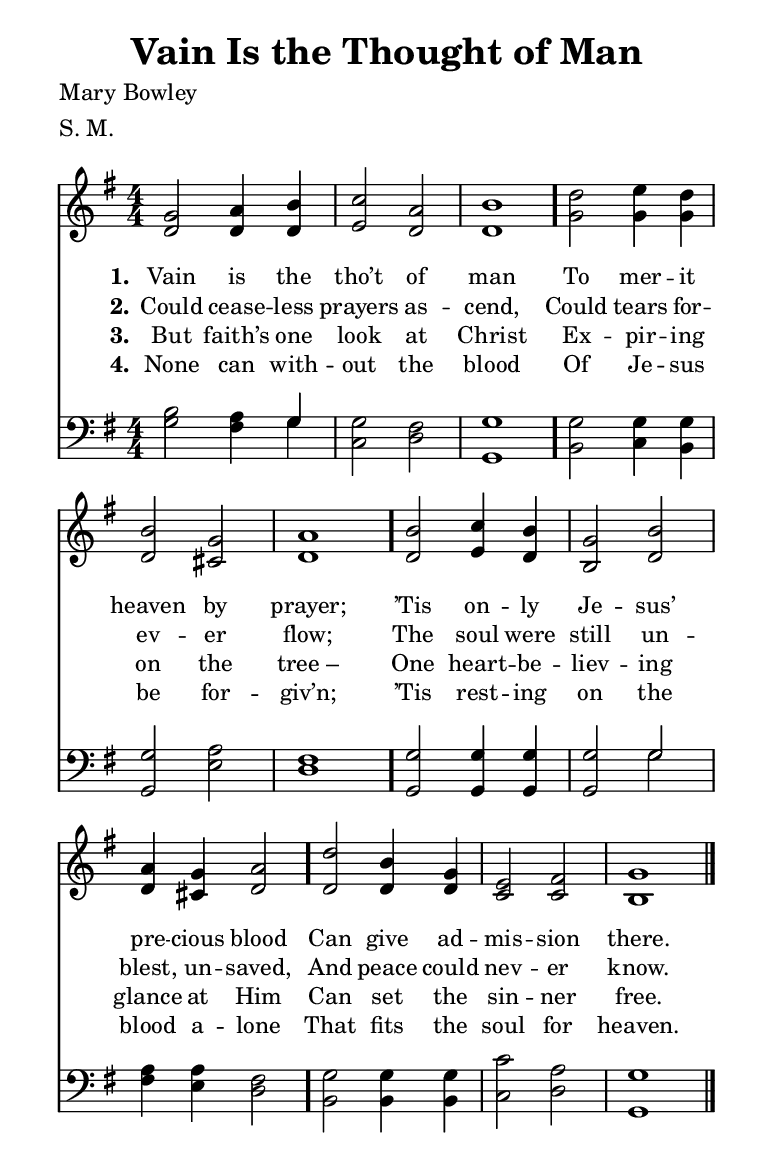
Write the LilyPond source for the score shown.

\include "common/global.ily"
\paper {
  \include "common/paper.ily"
  ragged-bottom = ##t
  ragged-last-bottom = ##t
  systems-per-page = ##f
}

\header{
  %gospel
  hymnnumber = "50"
  title = "Vain Is the Thought of Man"
  tunename = "Moreland"
  meter = "S. M."
  poet = "Mary Bowley"
  composer = ""
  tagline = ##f
}

% for fermata in MIDI
ta = { \tempo 4=110 }
tb = { \tempo 4=55  }

patternAA = { c2 c4 c4 | c2 c2 | c1 }
patternAB = { c2 c4 c4 | c2 c2 | c4 c4 c2 }

global = {
  \include "common/overrides.ily"
  \override Staff.TimeSignature.style = #'numbered
  \time 4/4
  \override Score.MetronomeMark.transparent = ##t % hide all fermata changes too
  \ta
  \key g \major
  \autoBeamOff
}

notesSoprano = {
\global
\relative c'' {

  \changePitch \patternAA { g a b | c a | b }
  \changePitch \patternAA { d e d | b g | a }
  \changePitch \patternAB { b c b | g b | a g a }
  \changePitch \patternAA { d b g | e fis | g }

  \bar "|."

}
}

notesAlto = {
\global
\relative e' {

  \changePitch \patternAA { d d d | e d | d }
  \changePitch \patternAA { g g g | d cis | d }
  \changePitch \patternAB { d e d | b d | d cis d }
  \changePitch \patternAA { d d d | c c | b }

}
}

notesTenor = {
\global
\relative a {

  \changePitch \patternAA { b a g | g fis | g }
  \changePitch \patternAA { g g g | g a | fis }
  \changePitch \patternAB { g g g | g g | a a fis }
  \changePitch \patternAA { g g g | c a | g }

}
}

notesBass = {
\global
\relative f {

  \changePitch \patternAA { g fis g | c, d | g, }
  \changePitch \patternAA { b c b | g e' | d }
  \changePitch \patternAB { g, g g | g g' | fis e d }
  \changePitch \patternAA { b b b | c d | g, }

}
}

wordsA = \lyricmode {
\set stanza = "1."

Vain is the tho’t of man \bar "."
To mer -- it heaven by prayer; \bar "."
’Tis on -- ly Je -- sus’ pre -- cious blood \bar "."
Can give ad -- mis -- sion there. \bar "."

}

wordsB = \lyricmode {
\set stanza = "2."

Could cease -- less prayers as -- cend,
Could tears for -- ev -- er flow;
The soul were still un -- blest, un -- saved,
And peace could nev -- er know.

}

wordsC = \lyricmode {
\set stanza = "3."

But faith’s one look at Christ
Ex -- pir -- ing on the tree_–
One heart -- be -- liev -- ing glance at Him
Can set the sin -- ner free.

}

wordsD = \lyricmode {
\set stanza = "4."

None can with -- out the blood
Of Je -- sus be for -- giv’n;
’Tis rest -- ing on the blood a -- lone
That fits the soul for heaven.

}

\score {
  \context ChoirStaff <<
    \context Staff = upper <<
      \set Staff.autoBeaming = ##f
      \set ChoirStaff.systemStartDelimiter = #'SystemStartBar
      \set ChoirStaff.printPartCombineTexts = ##f
      \partcombine #'(2 . 11) \notesSoprano \notesAlto
      \context NullVoice = sopranos { \voiceOne << \notesSoprano >> }
      \context Lyrics = one   \lyricsto sopranos \wordsA
      \context Lyrics = two   \lyricsto sopranos \wordsB
      \context Lyrics = three \lyricsto sopranos \wordsC
      \context Lyrics = four  \lyricsto sopranos \wordsD
    >>
    \context Staff = men <<
      \set Staff.autoBeaming = ##f
      \clef bass
      \set ChoirStaff.printPartCombineTexts = ##f
      \partcombine #'(2 . 11) \notesTenor \notesBass
    >>
  >>
  \layout {
    \include "common/layout.ily"
  }
  #(cond ((ly:get-option 'eog-midi-permitted) #{ \midi{
    \include "common/midi.ily"
  } #}))
}

\version "2.19.49"  % necessary for upgrading to future LilyPond versions.

% vi:set et ts=2 sw=2 ai nocindent syntax=lilypond:
